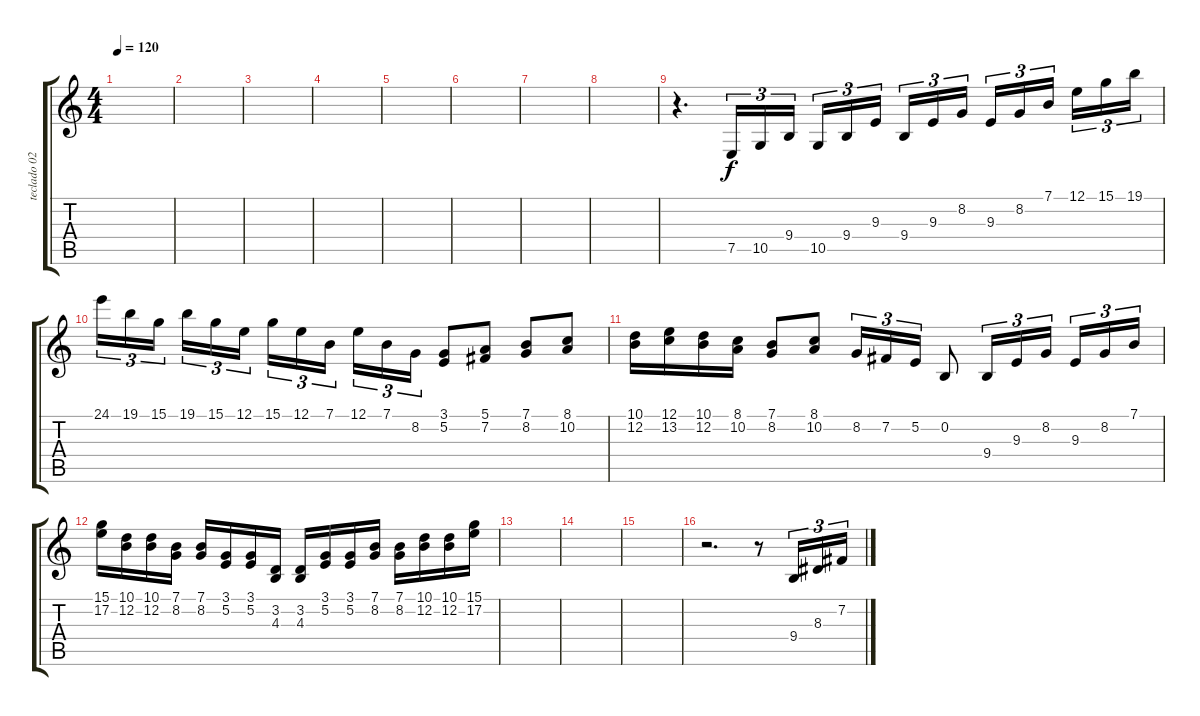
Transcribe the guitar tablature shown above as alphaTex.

\track ("teclado 02" "teclado 02") {instrument lead8bassandlead}
\staff {score tabs}
\tuning (E4 B3 G3 D3 A2 E2) {hide}
\ts (4 4)
\tempo 120
\clef g2
\ks c
|
|
|
|
|
|
|
|
r.4{d} 7.5.16{tu (3 2)} 10.5.16{tu (3 2)} 9.4.16{tu (3 2)} 10.5.16{tu (3 2)} 9.4.16{tu (3 2)} 9.3.16{tu (3 2)} 9.4.16{tu (3 2)} 9.3.16{tu (3 2)} 8.2.16{tu (3 2)} 9.3.16{tu (3 2)} 8.2.16{tu (3 2)} 7.1.16{tu (3 2)} 12.1.16{tu (3 2)} 15.1.16{tu (3 2)} 19.1.16{tu (3 2)} |
24.1.16{tu (3 2)} 19.1.16{tu (3 2)} 15.1.16{tu (3 2)} 19.1.16{tu (3 2)} 15.1.16{tu (3 2)} 12.1.16{tu (3 2)} 15.1.16{tu (3 2)} 12.1.16{tu (3 2)} 7.1.16{tu (3 2)} 12.1.16{tu (3 2)} 7.1.16{tu (3 2)} 8.2.16{tu (3 2)} (3.1 5.2).8 (5.1 7.2).8 (7.1 8.2).8 (8.1 10.2).8 |
(10.1 12.2).16 (12.1 13.2).16 (10.1 12.2).16 (8.1 10.2).16 (7.1 8.2).8 (8.1 10.2).8 8.2.16{tu (3 2)} 7.2.16{tu (3 2)} 5.2.16{tu (3 2)} 0.2.8 9.4.16{tu (3 2)} 9.3.16{tu (3 2)} 8.2.16{tu (3 2)} 9.3.16{tu (3 2)} 8.2.16{tu (3 2)} 7.1.16{tu (3 2)} |
(15.1 17.2).16 (10.1 12.2).16 (10.1 12.2).16 (7.1 8.2).16 (7.1 8.2).16 (3.1 5.2).16 (3.1 5.2).16 (3.2 4.3).16 (3.2 4.3).16 (3.1 5.2).16 (3.1 5.2).16 (7.1 8.2).16 (7.1 8.2).16 (10.1 12.2).16 (10.1 12.2).16 (15.1 17.2).16 |
|
|
|
r.2{d} r.8 9.4.16{tu (3 2)} 8.3.16{tu (3 2)} 7.2.16{tu (3 2)}
